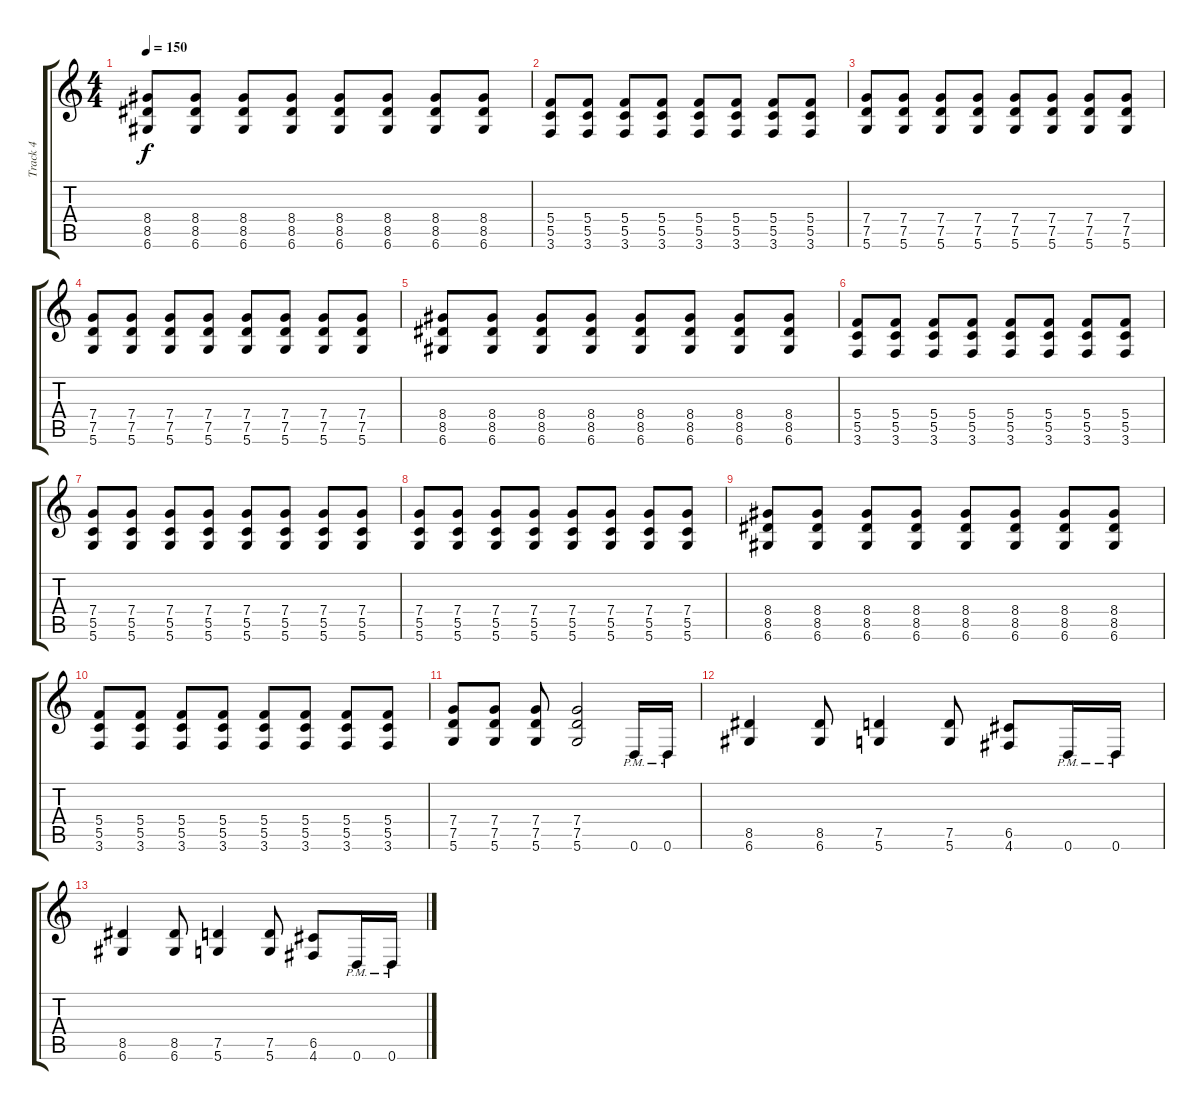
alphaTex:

\track ("Track 4" "Track 4") {instrument distortionguitar}
\staff {score tabs}
\tuning (D4 A3 F3 C3 G2 D2) {hide}
\ts (4 4)
\tempo 150
\clef g2
\ks c
(8.4 8.5 6.6).8{dy f} (8.4 8.5 6.6).8 (8.4 8.5 6.6).8 (8.4 8.5 6.6).8 (8.4 8.5 6.6).8 (8.4 8.5 6.6).8 (8.4 8.5 6.6).8 (8.4 8.5 6.6).8 |
(5.4 5.5 3.6).8 (5.4 5.5 3.6).8 (5.4 5.5 3.6).8 (5.4 5.5 3.6).8 (5.4 5.5 3.6).8 (5.4 5.5 3.6).8 (5.4 5.5 3.6).8 (5.4 5.5 3.6).8 |
(7.4 7.5 5.6).8 (7.4 7.5 5.6).8 (7.4 7.5 5.6).8 (7.4 7.5 5.6).8 (7.4 7.5 5.6).8 (7.4 7.5 5.6).8 (7.4 7.5 5.6).8 (7.4 7.5 5.6).8 |
(7.4 7.5 5.6).8 (7.4 7.5 5.6).8 (7.4 7.5 5.6).8 (7.4 7.5 5.6).8 (7.4 7.5 5.6).8 (7.4 7.5 5.6).8 (7.4 7.5 5.6).8 (7.4 7.5 5.6).8 |
(8.4 8.5 6.6).8 (8.4 8.5 6.6).8 (8.4 8.5 6.6).8 (8.4 8.5 6.6).8 (8.4 8.5 6.6).8 (8.4 8.5 6.6).8 (8.4 8.5 6.6).8 (8.4 8.5 6.6).8 |
(5.4 5.5 3.6).8 (5.4 5.5 3.6).8 (5.4 5.5 3.6).8 (5.4 5.5 3.6).8 (5.4 5.5 3.6).8 (5.4 5.5 3.6).8 (5.4 5.5 3.6).8 (5.4 5.5 3.6).8 |
(7.4 5.5 5.6).8 (7.4 5.5 5.6).8 (7.4 5.5 5.6).8 (7.4 5.5 5.6).8 (7.4 5.5 5.6).8 (7.4 5.5 5.6).8 (7.4 5.5 5.6).8 (7.4 5.5 5.6).8 |
(7.4 5.5 5.6).8 (7.4 5.5 5.6).8 (7.4 5.5 5.6).8 (7.4 5.5 5.6).8 (7.4 5.5 5.6).8 (7.4 5.5 5.6).8 (7.4 5.5 5.6).8 (7.4 5.5 5.6).8 |
(8.4 8.5 6.6).8 (8.4 8.5 6.6).8 (8.4 8.5 6.6).8 (8.4 8.5 6.6).8 (8.4 8.5 6.6).8 (8.4 8.5 6.6).8 (8.4 8.5 6.6).8 (8.4 8.5 6.6).8 |
(5.4 5.5 3.6).8 (5.4 5.5 3.6).8 (5.4 5.5 3.6).8 (5.4 5.5 3.6).8 (5.4 5.5 3.6).8 (5.4 5.5 3.6).8 (5.4 5.5 3.6).8 (5.4 5.5 3.6).8 |
(7.4 7.5 5.6).8 (7.4 7.5 5.6).8 (7.4 7.5 5.6).8 (7.4 7.5 5.6).2 0.6{pm}.16 0.6{pm}.16 |
(8.5 6.6).4 (8.5 6.6).8 (7.5 5.6).4 (7.5 5.6).8 (6.5 4.6).8 0.6{pm}.16 0.6{pm}.16 |
(8.5 6.6).4 (8.5 6.6).8 (7.5 5.6).4 (7.5 5.6).8 (6.5 4.6).8 0.6{pm}.16 0.6{pm}.16
